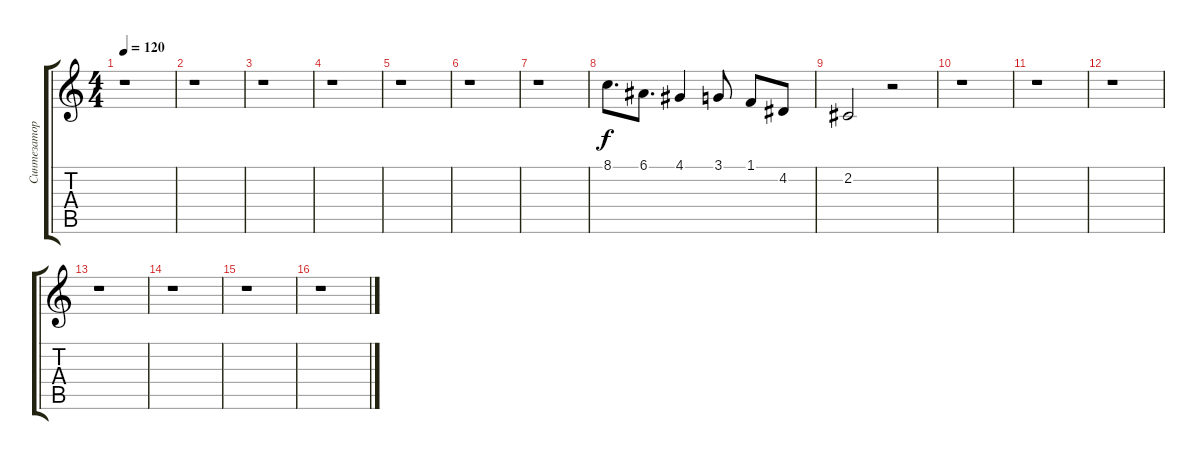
\track ("Синтезатор" "Синтезатор") {instrument orchestrahit}
\staff {score tabs}
\tuning (E4 B3 G3 D3 A2 E2) {hide}
\ts (4 4)
\tempo 120
\clef g2
\ks c
r.1{dy f} |
r.1 |
r.1 |
r.1 |
r.1 |
r.1 |
r.1 |
8.1.8{d} 6.1.8{d} 4.1.4 3.1.8 1.1.8 4.2.8 |
2.2.2 r.2 |
r.1 |
r.1 |
r.1 |
r.1 |
r.1 |
r.1 |
r.1
